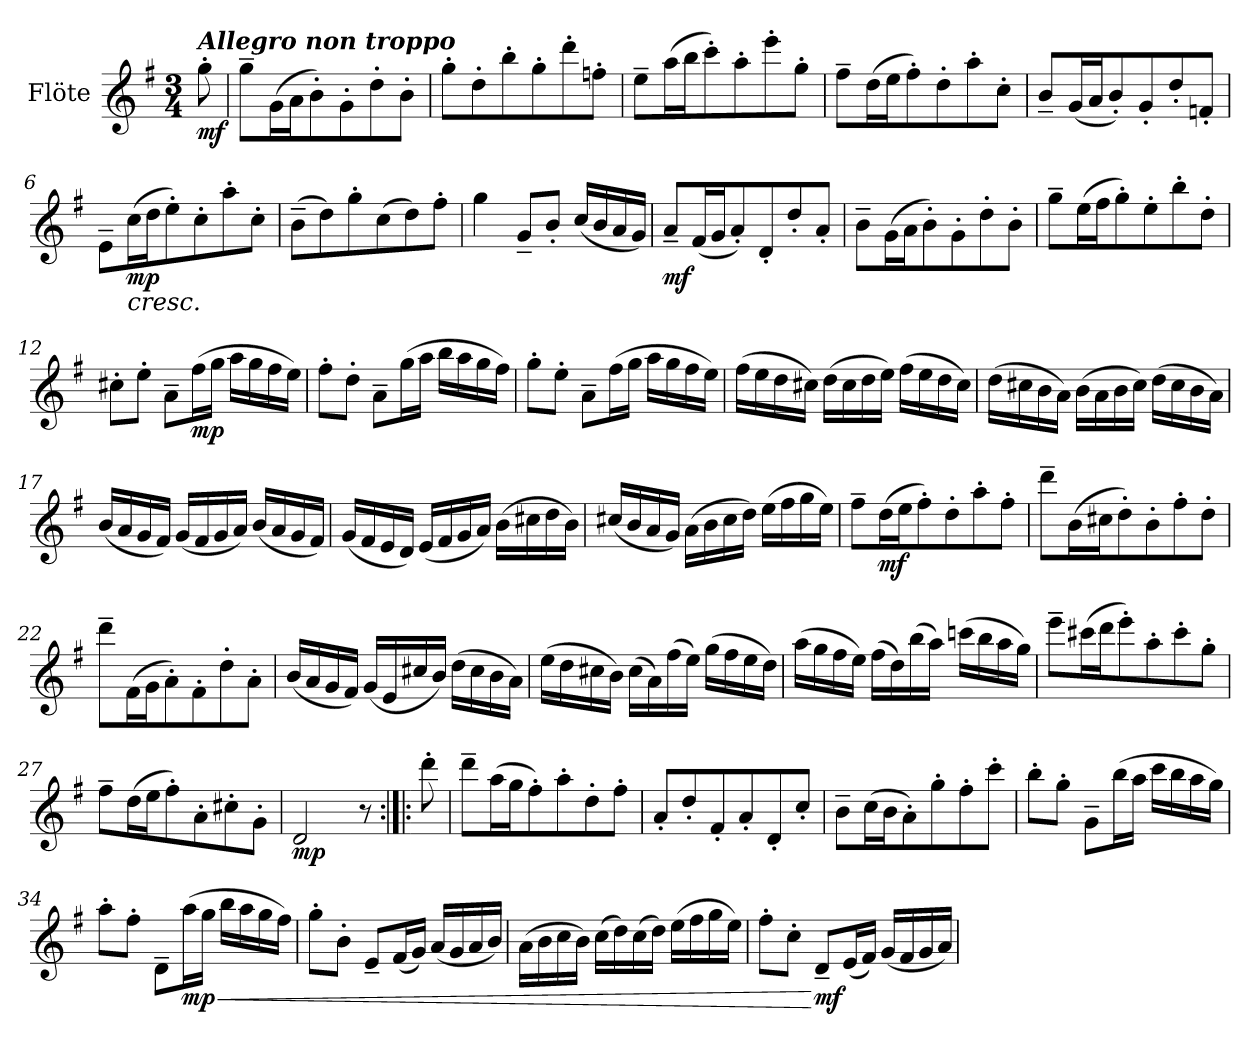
**kern	**dynam
*part1	*part1
*staff1	*staff1
*I"Flöte	*
*I'Fl.	*
*clefG2	*
*k[f#]	*
*M3/4	*
*MM105	*
=	=
!LO:TX:a:Bi:t=Allegro non troppo	!
!	!LO:DY:b
8gg'\	mf
=1	=1
8gg~\L	.
(>16g\L	.
16a\J	.
8b'\)	.
8g'\	.
8dd'\	.
8b'\J	.
=2	=2
8gg'\L	.
8dd'\	.
8bb'\	.
8gg'\	.
8ddd'\	.
8ffn'\J	.
=3	=3
8ee~\L	.
(>16aa\L	.
16bb\J	.
8ccc'\)	.
8aa'\	.
8eee'\	.
8gg'\J	.
=4	=4
8ff#~\L	.
(>16dd\L	.
16ee\J	.
8ff#'\)	.
8dd'\	.
8aa'\	.
8cc'\J	.
=5	=5
8b~/L	.
(<16g/L	.
16a/J	.
8b'/)	.
8g'/	.
8dd'/	.
8fn'/J	.
=6	=6
8e~\L	.
!	!LO:HP:b
!	!LO:DY:n=1:b
(>16cc\L	< mp
16dd\J	.
8ee'\)	.
8cc'\	.
8aa'\	.
8cc'\J	.
!!LO:LB:g=z
=7	=7
(>8b~\L	.
8dd\)	.
8gg'\	.
(>8cc\	.
8dd\)	.
8ff#'\J	.
=8	=8
4gg\	.
8g~/L	.
8b'/J	.
(<16cc/LL	.
16b/	.
16a/	.
16g/JJ)	.
=9	=9
!	!LO:DY:b
8a~/L	mf
(<16f#/L	[
16g/J	.
8a'/)	.
8d'/	.
8dd'/	.
8a'/J	.
=10	=10
8b~\L	.
(>16g\L	.
16a\J	.
8b'\)	.
8g'\	.
8dd'\	.
8b'\J	.
=11	=11
8gg~\L	.
(>16ee\L	.
16ff#\J	.
8gg'\)	.
8ee'\	.
8bb'\	.
8dd'\J	.
=12	=12
8cc#X'\L	.
8ee'\J	.
8a~\L	.
!	!LO:DY:b
(>16ff#\L	mp
16gg\JJ	.
16aa\LL	.
16gg\	.
16ff#\	.
16ee\JJ)	.
!!LO:LB:g=z
=13	=13
8ff#'\L	.
8dd'\J	.
8a~\L	.
(>16gg\L	.
16aa\JJ	.
16bb\LL	.
16aa\	.
16gg\	.
16ff#\JJ)	.
=14	=14
8gg'\L	.
8ee'\J	.
8a~\L	.
(>16ff#\L	.
16gg\JJ	.
16aa\LL	.
16gg\	.
16ff#\	.
16ee\JJ)	.
=15	=15
(>16ff#\LL	.
16ee\	.
16dd\	.
16cc#X\JJ)	.
(>16dd\LL	.
16cc#\	.
16dd\	.
16ee\JJ)	.
(>16ff#\LL	.
16ee\	.
16dd\	.
16cc#\JJ)	.
=16	=16
(>16dd\LL	.
16cc#X\	.
16b\	.
16a\JJ)	.
(>16b\LL	.
16a\	.
16b\	.
16cc#\JJ)	.
(>16dd\LL	.
16cc#\	.
16b\	.
16a\JJ)	.
!!LO:LB:g=z
=17	=17
(<16b/LL	.
16a/	.
16g/	.
16f#/JJ)	.
(<16g/LL	.
16f#/	.
16g/	.
16a/JJ)	.
(<16b/LL	.
16a/	.
16g/	.
16f#/JJ)	.
=18	=18
(<16g/LL	.
16f#/	.
16e/	.
16d/JJ)	.
(<16e/LL	.
16f#/	.
16g/	.
16a/JJ)	.
(>16b\LL	.
16cc#X\	.
16dd\	.
16b\JJ)	.
=19	=19
(<16cc#X/LL	.
16b/	.
16a/	.
16g/JJ)	.
(>16a\LL	.
16b\	.
16cc#\	.
16dd\JJ)	.
(>16ee\LL	.
16ff#\	.
16gg\	.
16ee\JJ)	.
=20	=20
8ff#~\L	.
!	!LO:DY:b
(>16dd\L	mf
16ee\J	.
8ff#'\)	.
8dd'\	.
8aa'\	.
8ff#'\J	.
!!LO:LB:g=z
=21	=21
8ddd~\L	.
(>16b\L	.
16cc#X\J	.
8dd'\)	.
8b'\	.
8ff#'\	.
8dd'\J	.
=22	=22
8ddd~\L	.
(>16f#\L	.
16g\J	.
8a'\)	.
8f#'\	.
8dd'\	.
8a'\J	.
=23	=23
(<16b/LL	.
16a/	.
16g/	.
16f#/JJ)	.
(<16g/LL	.
16e/	.
16cc#X/	.
16b/JJ)	.
(>16dd\LL	.
16cc#\	.
16b\	.
16a\JJ)	.
=24	=24
(>16ee\LL	.
16dd\	.
16cc#X\	.
16b\JJ)	.
(>16cc#\LL	.
16a\)	.
(>16ff#\	.
16ee\JJ)	.
(>16gg\LL	.
16ff#\	.
16ee\	.
16dd\JJ)	.
!!LO:LB:g=z
=25	=25
(>16aa\LL	.
16gg\	.
16ff#\	.
16ee\JJ)	.
(>16ff#\LL	.
16dd\)	.
(>16bb\	.
16aa\JJ)	.
(>16cccn\LL	.
16bb\	.
16aa\	.
16gg\JJ)	.
=26	=26
8eee~\L	.
(>16ccc#X\L	.
16ddd\J	.
8eee'\)	.
8aa'\	.
8ccc#'\	.
8gg'\J	.
=27	=27
8ff#~\L	.
(>16dd\L	.
16ee\J	.
8ff#'\)	.
8a'\	.
8cc#X'\	.
8g'\J	.
=28	=28
!	!LO:DY:b
2d/	mp
8r	.
=29:|!|:	=29:|!|:
8ddd'\	.
=30	=30
8ddd~\L	.
(>16aa\L	.
16gg\J	.
8ff#'\)	.
8aa'\	.
8dd'\	.
8ff#'\J	.
!!LO:LB:g=z
=31	=31
8a'/L	.
8dd'/	.
8f#'/	.
8a'/	.
8d'/	.
8cc'/J	.
=32	=32
8b~\L	.
(>16cc\L	.
16b\J	.
8a'\)	.
8gg'\	.
8ff#'\	.
8ccc'\J	.
=33	=33
8bb'\L	.
8gg'\J	.
8g~\L	.
(>16bb\L	.
16aa\JJ	.
16ccc\LL	.
16bb\	.
16aa\	.
16gg\JJ)	.
=34	=34
8aa'\L	.
8ff#'\J	.
8d~\L	.
!	!LO:HP:b
!	!LO:DY:n=1:b
(>16aa\L	< mp
16gg\JJ	.
16bb\LL	.
16aa\	.
16gg\	.
16ff#\JJ)	.
=35	=35
8gg'\L	.
8b'\J	.
8e~/L	.
(<16f#/L	.
16g/JJ)	.
(<16a/LL	.
16g/	.
16a/	.
16b/JJ)	.
!!LO:PB:g=z
=36	=36
(>16a\LL	.
16b\	.
16cc\	.
16b\JJ)	.
(>16cc\LL	.
16dd\)	.
(>16cc\	.
16dd\JJ)	.
(>16ee\LL	.
16ff#\	.
16gg\	.
16ee\JJ)	.
=37	=37
8ff#'\L	.
8cc'\J	.
!	!LO:DY:n=1:b
8d~/L	[ mf
(<16e/L	.
16f#/JJ)	.
(<16g/LL	.
16f#/	.
16g/	.
16a/JJ)	.
=	=
*-	*-
